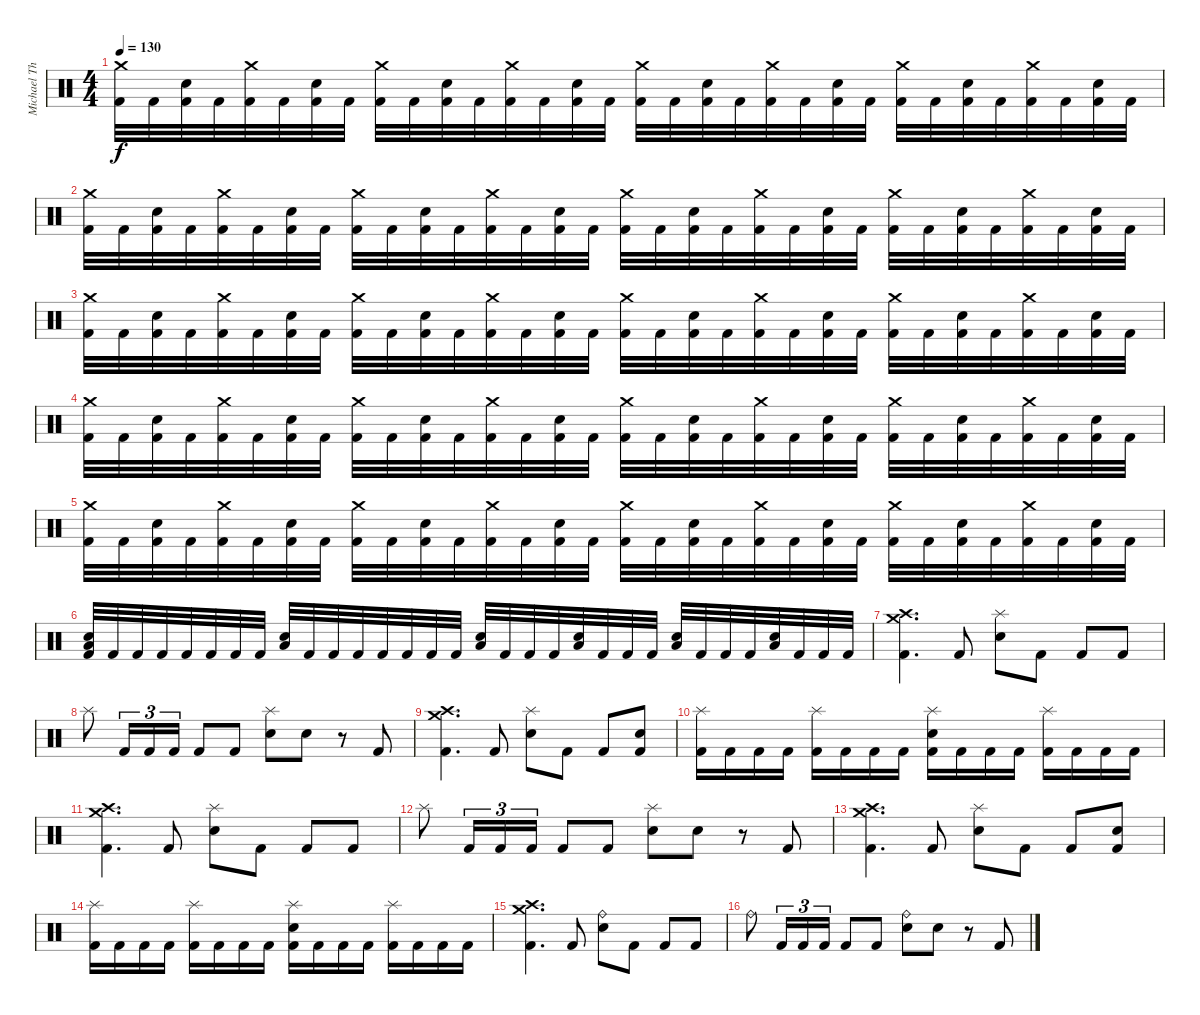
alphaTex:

\track ("Michael Thomas" "Michael Th") {instrument percussion}
\staff {score}
\articulation defaults
\ts (4 4)
\tempo 130
\clef neutral
\ks c
("Crash medium (hit)" "Kick (hit) 2").32{dy f} "Kick (hit) 2".32 ("Electric Snare (hit)" "Kick (hit) 2").32 "Kick (hit) 2".32 ("Crash medium (hit)" "Kick (hit) 2").32 "Kick (hit) 2".32 ("Electric Snare (hit)" "Kick (hit) 2").32 "Kick (hit) 2".32 ("Crash medium (hit)" "Kick (hit) 2").32 "Kick (hit) 2".32 ("Electric Snare (hit)" "Kick (hit) 2").32 "Kick (hit) 2".32 ("Crash medium (hit)" "Kick (hit) 2").32 "Kick (hit) 2".32 ("Electric Snare (hit)" "Kick (hit) 2").32 "Kick (hit) 2".32 ("Crash medium (hit)" "Kick (hit) 2").32 "Kick (hit) 2".32 ("Electric Snare (hit)" "Kick (hit) 2").32 "Kick (hit) 2".32 ("Crash medium (hit)" "Kick (hit) 2").32 "Kick (hit) 2".32 ("Electric Snare (hit)" "Kick (hit) 2").32 "Kick (hit) 2".32 ("Crash medium (hit)" "Kick (hit) 2").32 "Kick (hit) 2".32 ("Electric Snare (hit)" "Kick (hit) 2").32 "Kick (hit) 2".32 ("Crash medium (hit)" "Kick (hit) 2").32 "Kick (hit) 2".32 ("Electric Snare (hit)" "Kick (hit) 2").32 "Kick (hit) 2".32 |
("Crash medium (hit)" "Kick (hit) 2").32 "Kick (hit) 2".32 ("Electric Snare (hit)" "Kick (hit) 2").32 "Kick (hit) 2".32 ("Crash medium (hit)" "Kick (hit) 2").32 "Kick (hit) 2".32 ("Electric Snare (hit)" "Kick (hit) 2").32 "Kick (hit) 2".32 ("Crash medium (hit)" "Kick (hit) 2").32 "Kick (hit) 2".32 ("Electric Snare (hit)" "Kick (hit) 2").32 "Kick (hit) 2".32 ("Crash medium (hit)" "Kick (hit) 2").32 "Kick (hit) 2".32 ("Electric Snare (hit)" "Kick (hit) 2").32 "Kick (hit) 2".32 ("Crash medium (hit)" "Kick (hit) 2").32 "Kick (hit) 2".32 ("Electric Snare (hit)" "Kick (hit) 2").32 "Kick (hit) 2".32 ("Crash medium (hit)" "Kick (hit) 2").32 "Kick (hit) 2".32 ("Electric Snare (hit)" "Kick (hit) 2").32 "Kick (hit) 2".32 ("Crash medium (hit)" "Kick (hit) 2").32 "Kick (hit) 2".32 ("Electric Snare (hit)" "Kick (hit) 2").32 "Kick (hit) 2".32 ("Crash medium (hit)" "Kick (hit) 2").32 "Kick (hit) 2".32 ("Electric Snare (hit)" "Kick (hit) 2").32 "Kick (hit) 2".32 |
("Crash medium (hit)" "Kick (hit) 2").32 "Kick (hit) 2".32 ("Electric Snare (hit)" "Kick (hit) 2").32 "Kick (hit) 2".32 ("Crash medium (hit)" "Kick (hit) 2").32 "Kick (hit) 2".32 ("Electric Snare (hit)" "Kick (hit) 2").32 "Kick (hit) 2".32 ("Crash medium (hit)" "Kick (hit) 2").32 "Kick (hit) 2".32 ("Electric Snare (hit)" "Kick (hit) 2").32 "Kick (hit) 2".32 ("Crash medium (hit)" "Kick (hit) 2").32 "Kick (hit) 2".32 ("Electric Snare (hit)" "Kick (hit) 2").32 "Kick (hit) 2".32 ("Crash medium (hit)" "Kick (hit) 2").32 "Kick (hit) 2".32 ("Electric Snare (hit)" "Kick (hit) 2").32 "Kick (hit) 2".32 ("Crash medium (hit)" "Kick (hit) 2").32 "Kick (hit) 2".32 ("Electric Snare (hit)" "Kick (hit) 2").32 "Kick (hit) 2".32 ("Crash medium (hit)" "Kick (hit) 2").32 "Kick (hit) 2".32 ("Electric Snare (hit)" "Kick (hit) 2").32 "Kick (hit) 2".32 ("Crash medium (hit)" "Kick (hit) 2").32 "Kick (hit) 2".32 ("Electric Snare (hit)" "Kick (hit) 2").32 "Kick (hit) 2".32 |
("Crash medium (hit)" "Kick (hit) 2").32 "Kick (hit) 2".32 ("Electric Snare (hit)" "Kick (hit) 2").32 "Kick (hit) 2".32 ("Crash medium (hit)" "Kick (hit) 2").32 "Kick (hit) 2".32 ("Electric Snare (hit)" "Kick (hit) 2").32 "Kick (hit) 2".32 ("Crash medium (hit)" "Kick (hit) 2").32 "Kick (hit) 2".32 ("Electric Snare (hit)" "Kick (hit) 2").32 "Kick (hit) 2".32 ("Crash medium (hit)" "Kick (hit) 2").32 "Kick (hit) 2".32 ("Electric Snare (hit)" "Kick (hit) 2").32 "Kick (hit) 2".32 ("Crash medium (hit)" "Kick (hit) 2").32 "Kick (hit) 2".32 ("Electric Snare (hit)" "Kick (hit) 2").32 "Kick (hit) 2".32 ("Crash medium (hit)" "Kick (hit) 2").32 "Kick (hit) 2".32 ("Electric Snare (hit)" "Kick (hit) 2").32 "Kick (hit) 2".32 ("Crash medium (hit)" "Kick (hit) 2").32 "Kick (hit) 2".32 ("Electric Snare (hit)" "Kick (hit) 2").32 "Kick (hit) 2".32 ("Crash medium (hit)" "Kick (hit) 2").32 "Kick (hit) 2".32 ("Electric Snare (hit)" "Kick (hit) 2").32 "Kick (hit) 2".32 |
("Crash medium (hit)" "Kick (hit) 2").32 "Kick (hit) 2".32 ("Electric Snare (hit)" "Kick (hit) 2").32 "Kick (hit) 2".32 ("Crash medium (hit)" "Kick (hit) 2").32 "Kick (hit) 2".32 ("Electric Snare (hit)" "Kick (hit) 2").32 "Kick (hit) 2".32 ("Crash medium (hit)" "Kick (hit) 2").32 "Kick (hit) 2".32 ("Electric Snare (hit)" "Kick (hit) 2").32 "Kick (hit) 2".32 ("Crash medium (hit)" "Kick (hit) 2").32 "Kick (hit) 2".32 ("Electric Snare (hit)" "Kick (hit) 2").32 "Kick (hit) 2".32 ("Crash medium (hit)" "Kick (hit) 2").32 "Kick (hit) 2".32 ("Electric Snare (hit)" "Kick (hit) 2").32 "Kick (hit) 2".32 ("Crash medium (hit)" "Kick (hit) 2").32 "Kick (hit) 2".32 ("Electric Snare (hit)" "Kick (hit) 2").32 "Kick (hit) 2".32 ("Crash medium (hit)" "Kick (hit) 2").32 "Kick (hit) 2".32 ("Electric Snare (hit)" "Kick (hit) 2").32 "Kick (hit) 2".32 ("Crash medium (hit)" "Kick (hit) 2").32 "Kick (hit) 2".32 ("Electric Snare (hit)" "Kick (hit) 2").32 "Kick (hit) 2".32 |
("Low Floor Tom (hit)" "Electric Snare (hit)" "Kick (hit) 2").32 "Kick (hit) 2".32 "Kick (hit) 2".32 "Kick (hit) 2".32 "Kick (hit) 2".32 "Kick (hit) 2".32 "Kick (hit) 2".32 "Kick (hit) 2".32 ("Low Floor Tom (hit)" "Electric Snare (hit)").32 "Kick (hit) 2".32 "Kick (hit) 2".32 "Kick (hit) 2".32 "Kick (hit) 2".32 "Kick (hit) 2".32 "Kick (hit) 2".32 "Kick (hit) 2".32 ("Low Floor Tom (hit)" "Electric Snare (hit)").32 "Kick (hit) 2".32 "Kick (hit) 2".32 "Kick (hit) 2".32 ("Low Floor Tom (hit)" "Electric Snare (hit)").32 "Kick (hit) 2".32 "Kick (hit) 2".32 "Kick (hit) 2".32 ("Low Floor Tom (hit)" "Electric Snare (hit)").32 "Kick (hit) 2".32 "Kick (hit) 2".32 "Kick (hit) 2".32 ("Low Floor Tom (hit)" "Electric Snare (hit)").32 "Kick (hit) 2".32 "Kick (hit) 2".32 "Kick (hit) 2".32 |
("Crash medium (hit)" "Crash high (hit)" "Kick (hit) 2").4{d} "Kick (hit) 2".8 ("Splash (hit)" "Electric Snare (hit)").8 "Kick (hit) 2".8 "Kick (hit) 2".8 "Kick (hit) 2".8 |
"Splash (hit)".8 "Kick (hit) 2".16{tu (3 2)} "Kick (hit) 2".16{tu (3 2)} "Kick (hit) 2".16{tu (3 2)} "Kick (hit) 2".8 "Kick (hit) 2".8 ("Splash (hit)" "Electric Snare (hit)").8 "Electric Snare (hit)".8 r.8 "Kick (hit) 2".8 |
("Crash high (hit)" "Crash medium (hit)" "Kick (hit) 2").4{d} "Kick (hit) 2".8 ("Splash (hit)" "Electric Snare (hit)").8 "Kick (hit) 2".8 "Kick (hit) 2".8 ("Electric Snare (hit)" "Kick (hit) 2").8 |
("Splash (hit)" "Kick (hit) 2").16 "Kick (hit) 2".16 "Kick (hit) 2".16 "Kick (hit) 2".16 ("Splash (hit)" "Kick (hit) 2").16 "Kick (hit) 2".16 "Kick (hit) 2".16 "Kick (hit) 2".16 ("Splash (hit)" "Electric Snare (hit)" "Kick (hit) 2").16 "Kick (hit) 2".16 "Kick (hit) 2".16 "Kick (hit) 2".16 ("Splash (hit)" "Kick (hit) 2").16 "Kick (hit) 2".16 "Kick (hit) 2".16 "Kick (hit) 2".16 |
("Crash medium (hit)" "Crash high (hit)" "Kick (hit) 2").4{d} "Kick (hit) 2".8 ("Splash (hit)" "Electric Snare (hit)").8 "Kick (hit) 2".8 "Kick (hit) 2".8 "Kick (hit) 2".8 |
"Splash (hit)".8 "Kick (hit) 2".16{tu (3 2)} "Kick (hit) 2".16{tu (3 2)} "Kick (hit) 2".16{tu (3 2)} "Kick (hit) 2".8 "Kick (hit) 2".8 ("Splash (hit)" "Electric Snare (hit)").8 "Electric Snare (hit)".8 r.8 "Kick (hit) 2".8 |
("Crash high (hit)" "Crash medium (hit)" "Kick (hit) 2").4{d} "Kick (hit) 2".8 ("Splash (hit)" "Electric Snare (hit)").8 "Kick (hit) 2".8 "Kick (hit) 2".8 ("Electric Snare (hit)" "Kick (hit) 2").8 |
("Splash (hit)" "Kick (hit) 2").16 "Kick (hit) 2".16 "Kick (hit) 2".16 "Kick (hit) 2".16 ("Splash (hit)" "Kick (hit) 2").16 "Kick (hit) 2".16 "Kick (hit) 2".16 "Kick (hit) 2".16 ("Splash (hit)" "Electric Snare (hit)" "Kick (hit) 2").16 "Kick (hit) 2".16 "Kick (hit) 2".16 "Kick (hit) 2".16 ("Splash (hit)" "Kick (hit) 2").16 "Kick (hit) 2".16 "Kick (hit) 2".16 "Kick (hit) 2".16 |
("Crash medium (hit)" "Crash high (hit)" "Kick (hit) 2").4{d} "Kick (hit) 2".8 ("Ride (bell)" "Electric Snare (hit)").8 "Kick (hit) 2".8 "Kick (hit) 2".8 "Kick (hit) 2".8 |
"Ride (bell)".8 "Kick (hit) 2".16{tu (3 2)} "Kick (hit) 2".16{tu (3 2)} "Kick (hit) 2".16{tu (3 2)} "Kick (hit) 2".8 "Kick (hit) 2".8 ("Ride (bell)" "Electric Snare (hit)").8 "Electric Snare (hit)".8 r.8 "Kick (hit) 2".8
